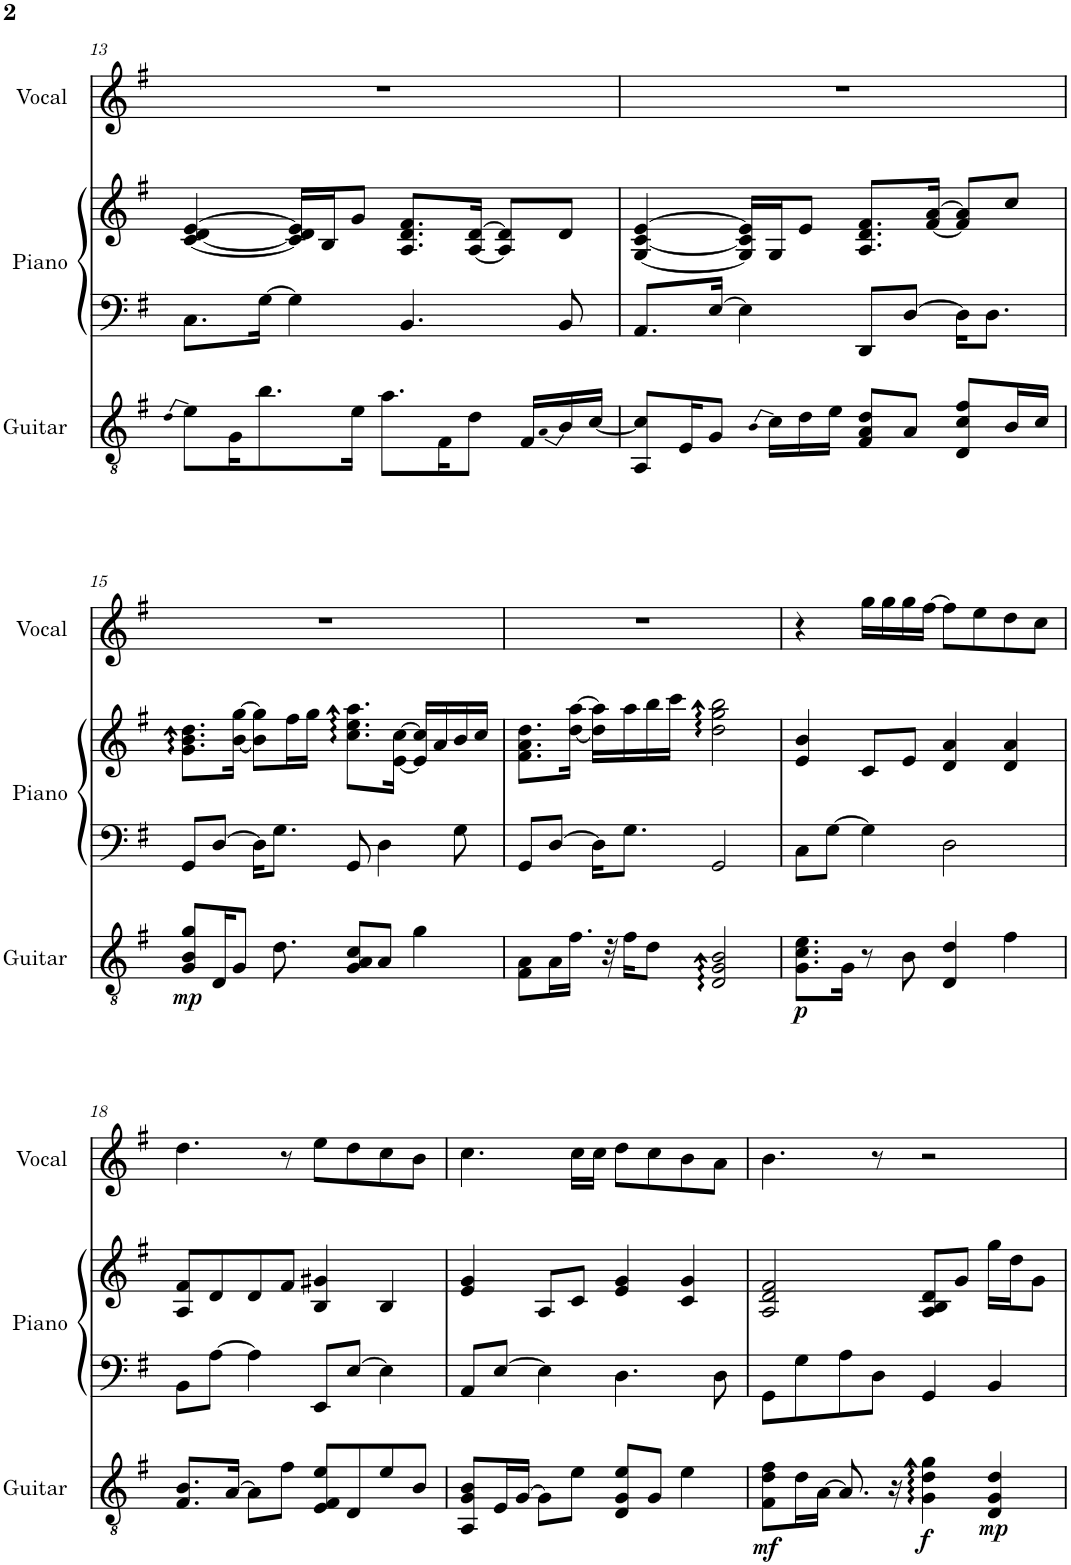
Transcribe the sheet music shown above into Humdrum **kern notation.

**kern	**dynam	**kern	**kern	**kern
*part3	*part3	*part2	*part2	*part1
*staff4	*staff4	*staff3	*staff2	*staff1
*I"Haruki (Guitar)	*	*I"Kazusa (Piano)	*	*I"Setsuna (Vocal)
*I'Guitar	*	*I'Piano	*	*I'Vocal
!!LO:PB:g=z
*clefGv2	*	*clefF4	*clefG2	*clefG2
*k[f#]	*	*k[f#]	*k[f#]	*k[f#]
*M4/4	*	*M4/4	*M4/4	*M4/4
=13	=13	=13	=13	=13
qd	.	.	.	.
8e\L	.	8.C\L	[4c/ [4d/ [4e/	1r
16G\K	.	.	.	.
8.b\	.	[16G\Jk	.	.
.	.	4G\]	16c/] 16d/] 16e/]LL	.
.	.	.	16B/J	.
16e\Jk	.	.	8g/J	.
8.a\L	.	.	.	.
.	.	4.BB/	8.A/ 8.d/ 8.f#/L	.
16F#\K	.	.	.	.
8d\J	.	.	[16A/ [16d/Jk	.
.	.	.	8A/] 8d/]L	.
16F#/LL	.	.	.	.
qA	.	.	.	.
16B/	.	8BB/	8d/J	.
[16c/JJ	.	.	.	.
=14	=14	=14	=14	=14
8AA/ 8c/]L	.	8.AA/L	[4G/ [4c/ [4e/	1r
16E/K	.	.	.	.
8G/J	.	[16E/Jk	.	.
.	.	4E\]	16G/] 16c/] 16e/]LL	.
qB	.	.	.	.
16c\LL	.	.	16G/J	.
16d\	.	.	8e/J	.
16e\JJ	.	.	.	.
8F#/ 8A/ 8d/L	.	8DD/L	8.A/ 8.d/ 8.f#/L	.
8A/J	.	[8D/J	.	.
.	.	.	[16f#/ [16a/Jk	.
8D/ 8c/ 8f#/L	.	16D\KL]	8f#/] 8a/]L	.
.	.	8.D\J	.	.
16B/L	.	.	8cc/J	.
16c/JJ	.	.	.	.
!!LO:LB:g=z
=15	=15	=15	=15	=15
!	!LO:DY:b	!	!	!
8G/ 8B/ 8g/L	mp	8GG/L	8.g\ 8.b\ 8.dd\L	1r
16D/K	.	[8D/J	.	.
8G/J	.	.	[16b\ [16gg\Jk	.
.	.	16D\KL]	8b\] 8gg\]L	.
8.d\	.	8.G\J	.	.
.	.	.	16ff#\L	.
.	.	.	16gg\JJ	.
8G/ 8A/ 8c/L	.	8GG/	8.cc\ 8.ee\ 8.aa\L	.
8A/J	.	4D\	.	.
.	.	.	[16e\ [16cc\Jk	.
4g\	.	.	16e/] 16cc/]LL	.
.	.	.	16a/	.
.	.	8G\	16b/	.
.	.	.	16cc/JJ	.
=16	=16	=16	=16	=16
8F#\ 8A\L	.	8GG/L	8.f#\ 8.a\ 8.dd\L	1r
16A\L	.	[8D/J	.	.
16.f#\JJ	.	.	[16dd\ [16aa\Jk	.
.	.	16D\KL]	16dd\] 16aa\]LL	.
32r	.	.	.	.
16f#\KL	.	8.G\J	16aa\	.
8d\J	.	.	16bb\	.
.	.	.	16ccc\JJ	.
2D/ 2G/ 2B/	.	2GG/	2dd\ 2gg\ 2bb\	.
=17	=17	=17	=17	=17
!	!LO:DY:b	!	!	!
8.G\ 8.c\ 8.e\L	p	8C\L	4e/ 4b/	4r
.	.	[8G\J	.	.
16G\Jk	.	.	.	.
8r	.	4G\]	8c/L	16gg\LL
.	.	.	.	16gg\
8B\	.	.	8e/J	16gg\
.	.	.	.	[16ff#\JJ
4D/ 4d/	.	2D\	4d/ 4a/	8ff#\L]
.	.	.	.	8ee\
4f#\	.	.	4d/ 4a/	8dd\
.	.	.	.	8cc\J
!!LO:LB:g=z
=18	=18	=18	=18	=18
8.F#/ 8.B/L	.	8BB\L	8A/ 8f#/L	4.dd\
.	.	[8A\J	8d/	.
[16A/Jk	.	.	.	.
8A\L]	.	4A\]	8d/	.
8f#\J	.	.	8f#/J	8r
8E/ 8F#/ 8e/L	.	8EE/L	4B/ 4g#X/	8ee\L
8D/	.	[8E/J	.	8dd\
8e/	.	4E\]	4B/	8cc\
8B/J	.	.	.	8b\J
=19	=19	=19	=19	=19
8AA/ 8G/ 8B/L	.	8AA/L	4e/ 4g/	4.cc\
16E/L	.	[8E/J	.	.
[16G/JJ	.	.	.	.
8G\L]	.	4E\]	8A/L	.
8e\J	.	.	8c/J	16cc\LL
.	.	.	.	16cc\JJ
8D/ 8G/ 8e/L	.	4.D\	4e/ 4g/	8dd\L
8G/J	.	.	.	8cc\
4e\	.	.	4c/ 4g/	8b\
.	.	8D\	.	8a\J
=20	=20	=20	=20	=20
!	!LO:DY:b	!	!	!
8F#\ 8d\ 8f#\L	mf	8GG\L	2A/ 2d/ 2f#/	4.b\
16d\L	.	8G\	.	.
[16A\JJ	.	.	.	.
8.A/]	.	8A\	.	.
.	.	8D\J	.	8r
16r	.	.	.	.
!	!LO:DY:b	!	!	!
4G\ 4d\ 4g\	f	4GG/	8A/ 8B/ 8d/L	2r
.	.	.	8g/J	.
!	!LO:DY:b	!	!	!
4D/ 4G/ 4d/	mp	4BB/	16gg\LL	.
.	.	.	16dd\J	.
.	.	.	8g\J	.
=	=	=	=	=
*-	*-	*-	*-	*-
